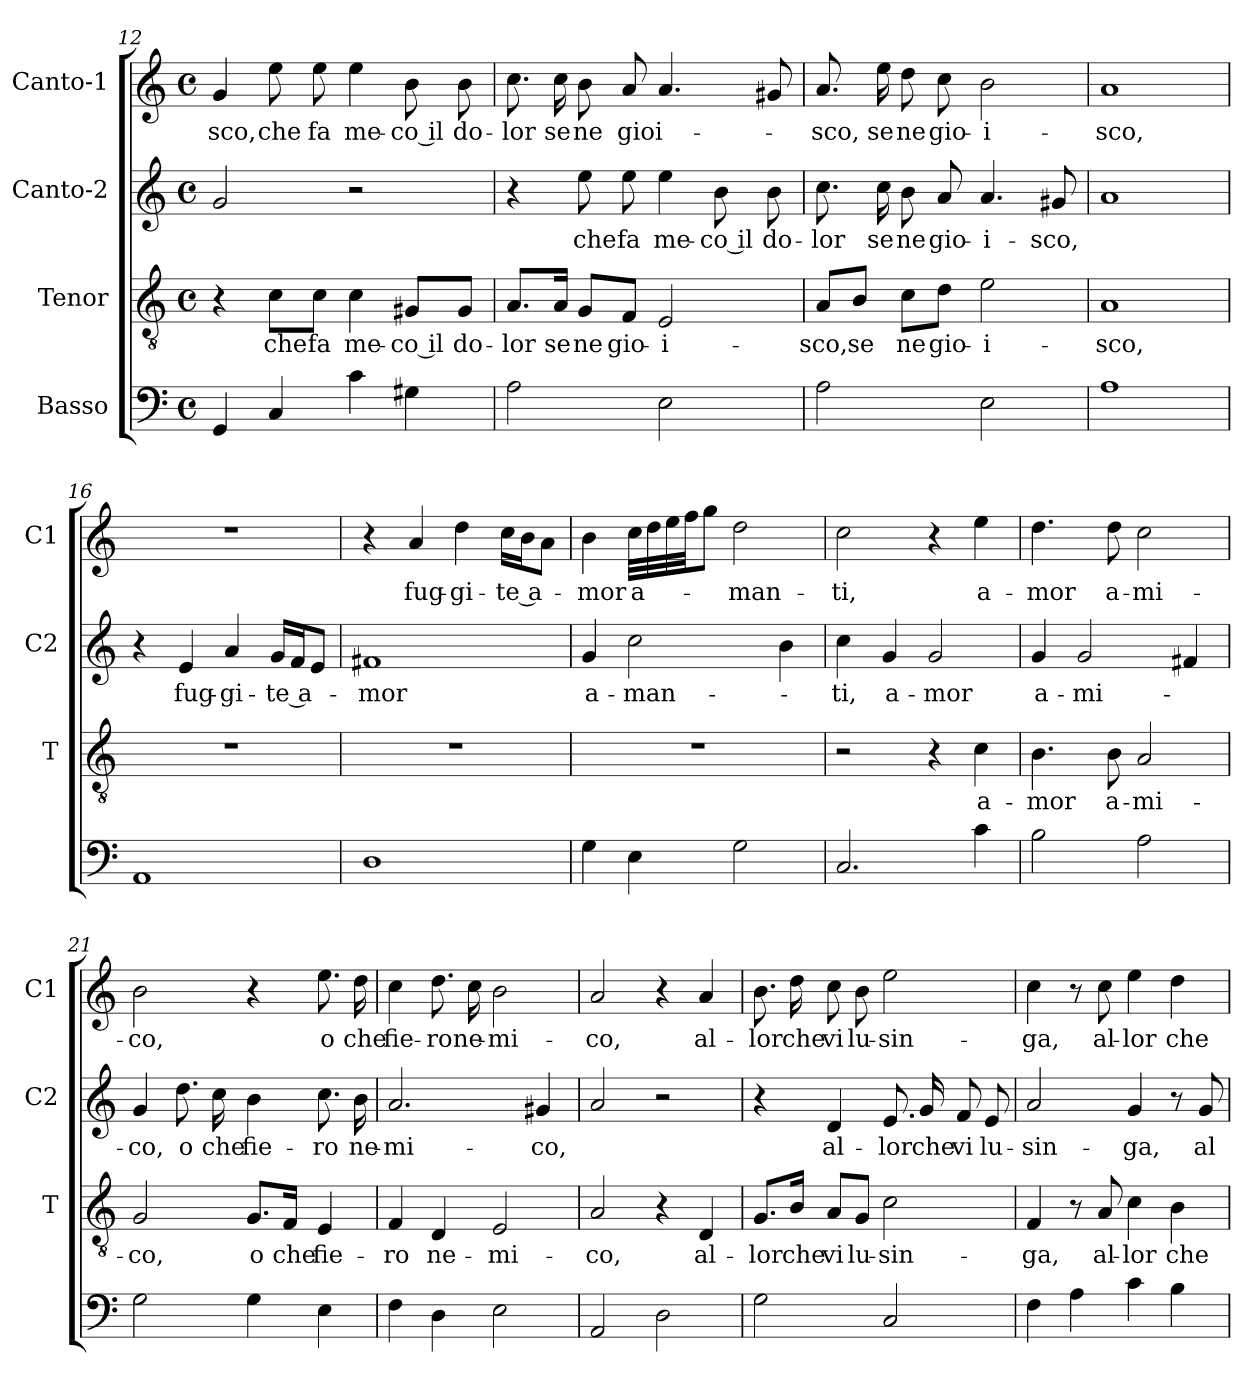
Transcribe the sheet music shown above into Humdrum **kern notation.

**kern	**kern	**text	**kern	**text	**kern	**text
*part4	*part3	*part3	*part2	*part2	*part1	*part1
*staff4	*staff3	*staff3	*staff2	*staff2	*staff1	*staff1
*I"Basso	*I"Tenor	*	*I"Canto-2	*	*I"Canto-1	*
*	*I'T	*	*I'C2	*	*I'C1	*
*clefF4	*clefGv2	*	*clefG2	*	*clefG2	*
*k[]	*k[]	*	*k[]	*	*k[]	*
*C:	*C:	*	*C:	*	*C:	*
*M4/4	*M4/4	*	*M4/4	*	*M4/4	*
*met(c)	*met(c)	*	*met(c)	*	*met(c)	*
=12	=12	=12	=12	=12	=12	=12
!	!	!	!	!	!	!LO:LY:b
4GG/	4r	.	2g/	.	4g/	-sco,
!	!	!LO:LY:b	!	!	!	!LO:LY:b
4C/	8c\L	che	.	.	8ee\	che
!	!	!LO:LY:b	!	!	!	!LO:LY:b
.	8c\J	fa	.	.	8ee\	fa
!	!	!LO:LY:b	!	!	!	!LO:LY:b
4c\	4c\	me-	2r	.	4ee\	me-
!	!	!LO:LY:b	!	!	!	!LO:LY:b
4G#X\	8G#X/L	-co il	.	.	8b\	-co il
!	!	!LO:LY:b	!	!	!	!LO:LY:b
.	8G#/J	do-	.	.	8b\	do-
=13	=13	=13	=13	=13	=13	=13
!	!	!LO:LY:b	!	!	!	!LO:LY:b
2A\	8.A/L	-lor	4r	.	8.cc\	-lor
!	!	!LO:LY:b	!	!	!	!LO:LY:b
.	16A/Jk	se	.	.	16cc\	se
!	!	!LO:LY:b	!	!LO:LY:b	!	!LO:LY:b
.	8G/L	ne	8ee\	che	8b\	ne
!	!	!LO:LY:b	!	!LO:LY:b	!	!LO:LY:b
.	8F/J	gio-	8ee\	fa	8a/	gioi-
!	!	!LO:LY:b	!	!LO:LY:b	!	!
2E\	2E/	-i-	4ee\	me-	4.a/	.
!	!	!	!	!LO:LY:b	!	!
.	.	.	8b\	-co il	.	.
!	!	!	!	!LO:LY:b	!	!
.	.	.	8b\	do-	8g#X/	.
!!LO:LB:g=z
=14	=14	=14	=14	=14	=14	=14
!	!	!LO:LY:b	!	!LO:LY:b	!	!LO:LY:b
2A\	8A/L	-sco,	8.cc\	-lor	8.a/	-sco,
!	!	!LO:LY:b	!	!	!	!
.	8B/J	se	.	.	.	.
!	!	!	!	!LO:LY:b	!	!LO:LY:b
.	.	.	16cc\	se	16ee\	se
!	!	!LO:LY:b	!	!LO:LY:b	!	!LO:LY:b
.	8c\L	ne	8b\	ne	8dd\	ne
!	!	!LO:LY:b	!	!LO:LY:b	!	!LO:LY:b
.	8d\J	gio-	8a/	gio-	8cc\	gio-
!	!	!LO:LY:b	!	!LO:LY:b	!	!LO:LY:b
2E\	2e\	-i-	4.a/	-i-	2b\	-i-
!	!	!	!	!LO:LY:b	!	!
.	.	.	8g#X/	-sco,	.	.
=15	=15	=15	=15	=15	=15	=15
!	!	!LO:LY:b	!	!	!	!LO:LY:b
1A	1A	-sco,	1a	.	1a	-sco,
=16	=16	=16	=16	=16	=16	=16
1AA	1r	.	4r	.	1r	.
!	!	!	!	!LO:LY:b	!	!
.	.	.	4e/	fug-	.	.
!	!	!	!	!LO:LY:b	!	!
.	.	.	4a/	-gi-	.	.
!	!	!	!	!LO:LY:b	!	!
.	.	.	16g/LL	-te a-	.	.
.	.	.	16f/J	.	.	.
.	.	.	8e/J	.	.	.
=17	=17	=17	=17	=17	=17	=17
!	!	!	!	!LO:LY:b	!	!
1D	1r	.	1f#X	-mor	4r	.
!	!	!	!	!	!	!LO:LY:b
.	.	.	.	.	4a/	fug-
!	!	!	!	!	!	!LO:LY:b
.	.	.	.	.	4dd\	-gi-
!	!	!	!	!	!	!LO:LY:b
.	.	.	.	.	16cc\LL	-te a-
.	.	.	.	.	16b\J	.
.	.	.	.	.	8a\J	.
=18	=18	=18	=18	=18	=18	=18
!	!	!	!	!LO:LY:b	!	!LO:LY:b
4G\	1r	.	4g/	a-	4b\	-mor
!	!	!	!	!LO:LY:b	!	!LO:LY:b
4E\	.	.	2cc\	-man-	32cc\LLL	a-
.	.	.	.	.	32dd\	.
.	.	.	.	.	32ee\	.
.	.	.	.	.	32ff\JJ	.
.	.	.	.	.	8gg\J	.
!	!	!	!	!	!	!LO:LY:b
2G\	.	.	.	.	2dd\	-man-
.	.	.	4b\	.	.	.
!!LO:LB:g=z
=19	=19	=19	=19	=19	=19	=19
!	!	!	!	!LO:LY:b	!	!LO:LY:b
2.C/	2r	.	4cc\	-ti,	2cc\	-ti,
!	!	!	!	!LO:LY:b	!	!
.	.	.	4g/	a-	.	.
!	!	!	!	!LO:LY:b	!	!
.	4r	.	2g/	-mor	4r	.
!	!	!LO:LY:b	!	!	!	!LO:LY:b
4c\	4c\	a-	.	.	4ee\	a-
=20	=20	=20	=20	=20	=20	=20
!	!	!LO:LY:b	!	!LO:LY:b	!	!LO:LY:b
2B\	4.B\	-mor	4g/	a-	4.dd\	-mor
!	!	!	!	!LO:LY:b	!	!
.	.	.	2g/	-mi-	.	.
!	!	!LO:LY:b	!	!	!	!LO:LY:b
.	8B\	a-	.	.	8dd\	a-
!	!	!LO:LY:b	!	!	!	!LO:LY:b
2A\	2A/	-mi-	.	.	2cc\	-mi-
.	.	.	4f#X/	.	.	.
=21	=21	=21	=21	=21	=21	=21
!	!	!LO:LY:b	!	!LO:LY:b	!	!LO:LY:b
2G\	2G/	-co,	4g/	-co,	2b\	-co,
!	!	!	!	!LO:LY:b	!	!
.	.	.	8.dd\	o	.	.
!	!	!	!	!LO:LY:b	!	!
.	.	.	16cc\	che	.	.
!	!	!LO:LY:b	!	!LO:LY:b	!	!
4G\	8.G/L	o	4b\	fie-	4r	.
!	!	!LO:LY:b	!	!	!	!
.	16F/Jk	che	.	.	.	.
!	!	!LO:LY:b	!	!LO:LY:b	!	!LO:LY:b
4E\	4E/	fie-	8.cc\	-ro	8.ee\	o
!	!	!	!	!LO:LY:b	!	!LO:LY:b
.	.	.	16b\	ne-	16dd\	che
=22	=22	=22	=22	=22	=22	=22
!	!	!LO:LY:b	!	!LO:LY:b	!	!LO:LY:b
4F\	4F/	-ro	2.a/	-mi-	4cc\	fie-
!	!	!LO:LY:b	!	!	!	!LO:LY:b
4D\	4D/	ne-	.	.	8.dd\	-ro
!	!	!	!	!	!	!LO:LY:b
.	.	.	.	.	16cc\	ne-
!	!	!LO:LY:b	!	!	!	!LO:LY:b
2E\	2E/	-mi-	.	.	2b\	-mi-
!	!	!	!	!LO:LY:b	!	!
.	.	.	4g#X/	-co,	.	.
=23	=23	=23	=23	=23	=23	=23
!	!	!LO:LY:b	!	!	!	!LO:LY:b
2AA/	2A/	-co,	2a/	.	2a/	-co,
2D\	4r	.	2r	.	4r	.
!	!	!LO:LY:b	!	!	!	!LO:LY:b
.	4D/	al-	.	.	4a/	al-
!!LO:PB:g=z
=24	=24	=24	=24	=24	=24	=24
!	!	!LO:LY:b	!	!	!	!LO:LY:b
2G\	8.G/L	-lor	4r	.	8.b\	-lor
!	!	!LO:LY:b	!	!	!	!LO:LY:b
.	16B/Jk	che	.	.	16dd\	che
!	!	!LO:LY:b	!	!LO:LY:b	!	!LO:LY:b
.	8A/L	vi	4d/	al-	8cc\	vi
!	!	!LO:LY:b	!	!	!	!LO:LY:b
.	8G/J	lu-	.	.	8b\	lu-
!	!	!LO:LY:b	!	!LO:LY:b	!	!LO:LY:b
2C/	2c\	-sin-	8.e/	-lor	2ee\	-sin-
!	!	!	!	!LO:LY:b	!	!
.	.	.	16g/	che	.	.
!	!	!	!	!LO:LY:b	!	!
.	.	.	8f/	vi	.	.
!	!	!	!	!LO:LY:b	!	!
.	.	.	8e/	lu-	.	.
=25	=25	=25	=25	=25	=25	=25
!	!	!LO:LY:b	!	!LO:LY:b	!	!LO:LY:b
4F\	4F/	-ga,	2a/	-sin-	4cc\	-ga,
4A\	8r	.	.	.	8r	.
!	!	!LO:LY:b	!	!	!	!LO:LY:b
.	8A/	al-	.	.	8cc\	al-
!	!	!LO:LY:b	!	!LO:LY:b	!	!LO:LY:b
4c\	4c\	-lor	4g/	-ga,	4ee\	-lor
!	!	!LO:LY:b	!	!	!	!LO:LY:b
4B\	4B\	che	8r	.	4dd\	che
!	!	!	!	!LO:LY:b	!	!
.	.	.	8g/	al-	.	.
=	=	=	=	=	=	=
*-	*-	*-	*-	*-	*-	*-
